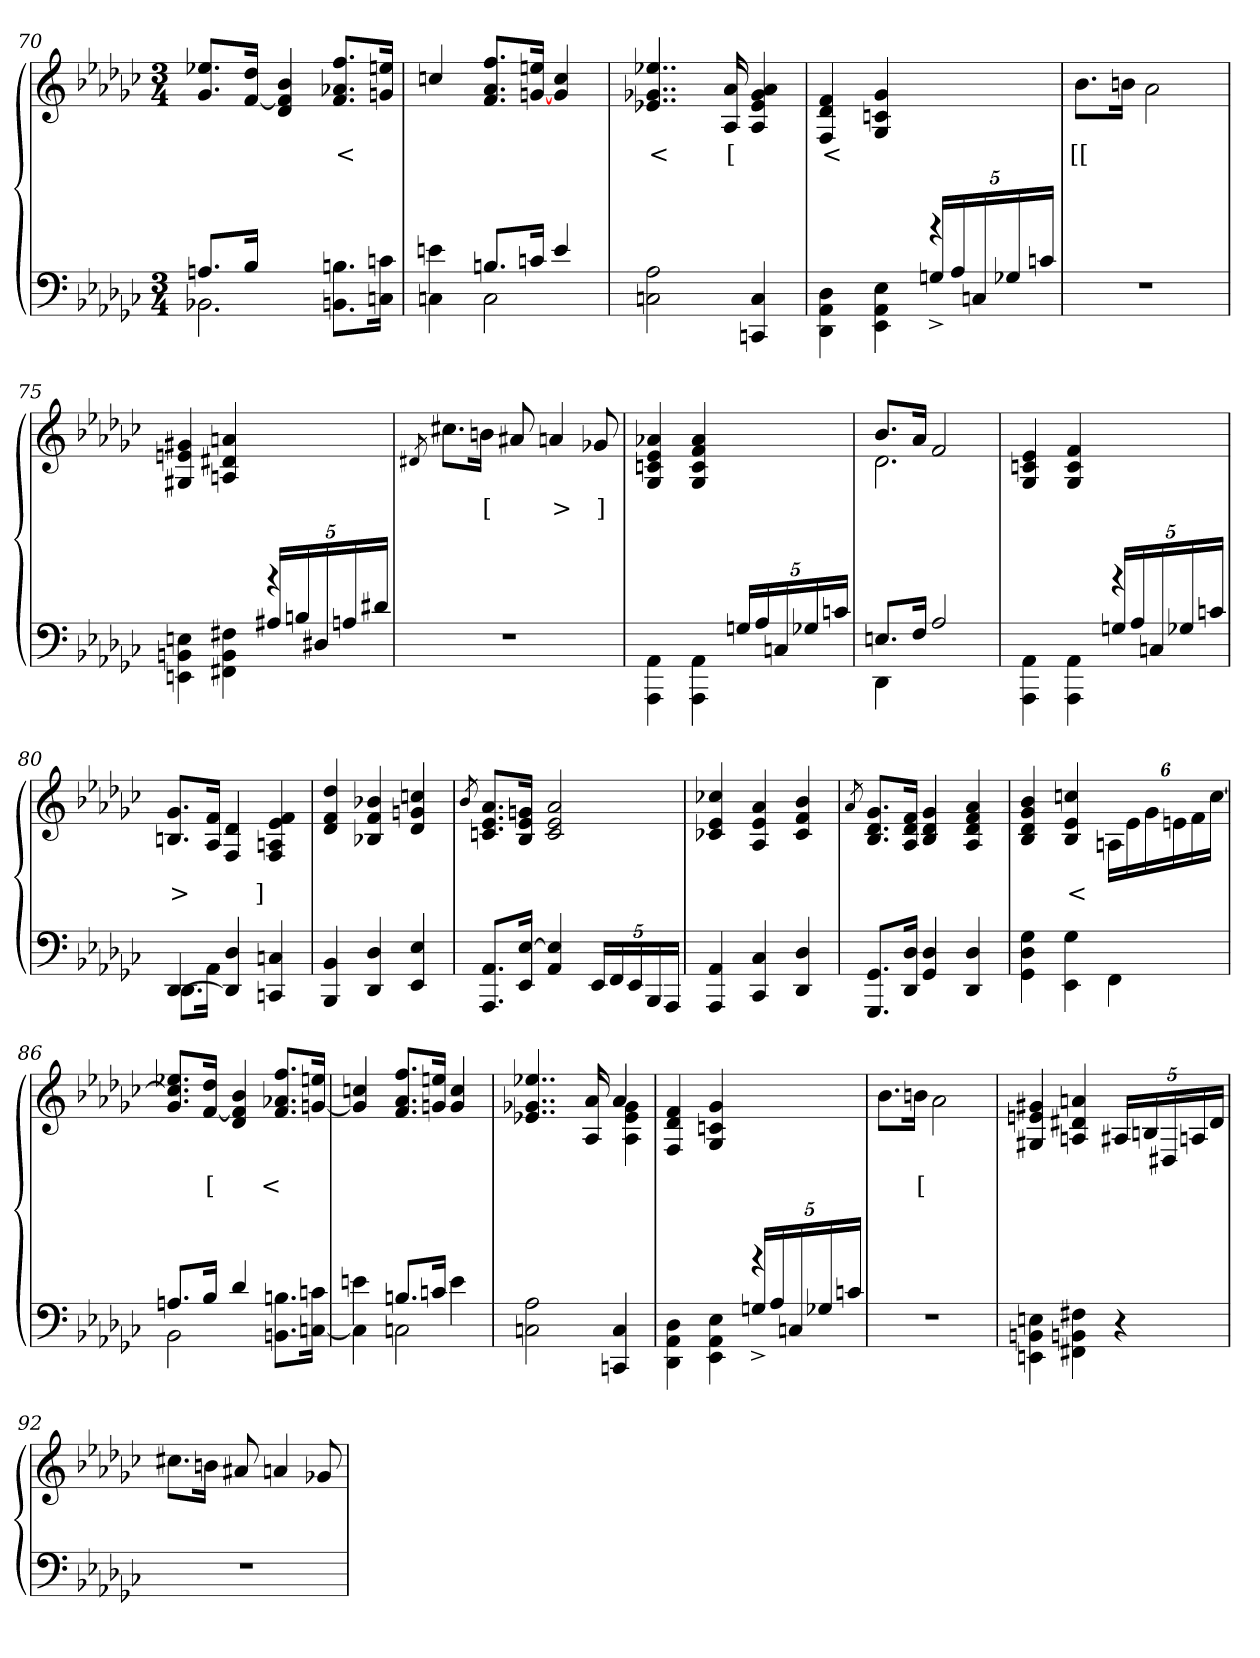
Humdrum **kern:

**kern	**kern	**text
*part2	*part1	*part1
*staff2	*staff1	*staff1
*clefF4	*clefG2	*
*k[b-e-a-d-g-c-]	*k[b-e-a-d-g-c-]	*
*M3/4	*M3/4	*
=70	=70	=70
*^	*	*
8.AnL	2.BB-X	8.ee-X/ 8.g-L	.
16B-Jk	.	16dd- [16fJk	.
4ryy	.	4b- 4f] 4d-	.
8.Bn\ 8.BBnL	.	8.ff/ 8.a-X 8.fL	<
16cn 16CnJk	.	16een 16gnJk	.
=71	=71	=71	=71
4en\	4C	4ccn/	.
8.BnL	2C	8.ff/ 8.a- 8.fL	.
16cnJk	.	16een [16gnJk	.
4e	.	4cc 4g	.
*v	*v	*	*
=72	=72	=72
2A- 2Cn	4..ee-X/ 4..g-X/ 4..e-X/	<
.	16a- 16A-	[
4C 4CC	4a- 4g- 4e- 4A-	.
=73	=73	=73
*^	*	*
4D-\ 4AA- 4DD-	2ryy	4f 4d- 4F	<
4E-\ 4AA- 4EE-	.	4g- 4cn 4G-	.
4r	20Gn^>/LL	4ryy	.
.	20A-/	.	.
.	20Cn/	.	.
.	20G-X/	.	.
.	20c/JJ	.	.
*v	*v	*	*
=74	=74	=74
2.r	8.b-L	[[
.	16bnJk	.
.	2a-\	.
=75	=75	=75
*^	*	*
4En\ 4BBn 4EEn	2ryy	4g#X 4en 4G#X	.
4F#X\ 4BB 4FF#X	.	4an 4d#X 4An	.
4r	20A#X/LL	4ryy	.
.	20Bn	.	.
.	20D#X	.	.
.	20An	.	.
.	20d#JJ	.	.
*v	*v	*	*
=76	=76	=76
.	8qd#X/	.
2.r	8.cc#XL	.
.	16bnJk	[
.	8a#X/	.
.	4an/	>
.	8g-X/	]
=77	=77	=77
*^	*	*
4AA-\ 4AAA-	2ryy	4a-X 4e- 4cn 4G-	.
4AA-\ 4AAA-	.	4a- 4f 4c 4G-	.
4ryy	20Gn/LL	4ryy	.
.	20A-	.	.
.	20Cn	.	.
.	20G-X	.	.
.	20cJJ	.	.
=78	=78	=78	=78
*	*	*^	*
8.EnL	4DD-	8.b-L	2.d-	.
16FJk	.	16a-Jk	.	.
2A-/	2ryy	2f	.	.
*	*	*v	*v	*
=79	=79	=79	=79
4AA-\ 4AAA-	2ryy	4e- 4cn 4G-	.
4AA-\ 4AAA-	.	4f 4c 4G-	.
4r	20Gn/LL	4ryy	.
.	20A-/	.	.
.	20Cn/	.	.
.	20G-X/	.	.
.	20c/JJ	.	.
=80	=80	=80	=80
[4DD-	8.DD-L	8.g- 8.BnL	>
.	16AA-Jk	16f 16A-Jk	.
2ryy	4D- 4DD-]	4d-/ 4F/	.
.	4Cn 4CCn	4f 4e- 4An 4F	]
*v	*v	*	*
=81	=81	=81
4BB- 4BBB-	4dd- 4f 4d-	.
4D- 4DD-	4b-X 4f 4B-X	.
4E- 4EE-	4ccn 4gn 4d-	.
=82	=82	=82
.	8qb-/	.
8.AA- 8.AAA-L	8.a- 8.e- 8.cnL	.
[16E- 16EE-Jk	16gn 16e- 16B-Jk	.
4E-] 4AA-	2a- 2e- 2c	.
20EE-LL	.	.
20FF	.	.
20EE-	.	.
20BBB-	.	.
20AAA-JJ	.	.
=83	=83	=83
4AA- 4AAA-	4cc-X 4e- 4c-X	.
4C- 4CC-	4a- 4e- 4A-	.
4D- 4DD-	4b- 4f 4c-	.
=84	=84	=84
.	8qa-/	.
8.GG- 8.GGG-L	8.g- 8.d- 8.B-L	.
16D- 16DD-Jk	16f 16d- 16A-Jk	.
4D- 4GG-	4g- 4d- 4B-	.
4D- 4DD-	4a- 4f 4d- 4A-	.
=85	=85	=85
4G-\ 4D-\ 4GG-\	4b- 4g- 4d- 4B-	.
4G-\ 4EE-\	4ccn 4e- 4B-	<
4FF\	24AnLL	.
.	24e-\	.
.	24g-\	.
.	24en\	.
.	24f\	.
.	[24cc\JJ	.
=86	=86	=86
*^	*	*
8.AnL	2BB-	8.ee-X/ 8.ccn] 8.g-L	.
16B-Jk	.	16dd- [16fJk	[
4d-	.	4b- 4f] 4d-	.
4ryy	8.Bn 8.BBnL	8.ff/ 8.a-X 8.fL	<
.	16cn [16CnJk	16een [16gnJk	.
=87	=87	=87	=87
4en\	4C]	4ccn 4gn]	.
8.BnL	2C	8.ff/ 8.a- 8.fL	.
16cnJk	.	16een 16gnJk	.
4e\	.	4cc 4g	.
*v	*v	*	*
=88	=88	=88
*	*^	*
2A- 2Cn	4..ee-X 4..g-X 4..e-X	2ryy	.
.	16a- 16A-	.	.
4C 4CC	4a-	4g- 4e- 4A-	.
*	*v	*v	*
=89	=89	=89
*^	*	*
4D-\ 4AA- 4DD-	2ryy	4f 4d- 4F	.
4E-\ 4AA- 4EE-	.	4g- 4cn 4G-	.
4r	20Gn^>/LL	4ryy	.
.	20A-	.	.
.	20Cn	.	.
.	20G-X	.	.
.	20cJJ	.	.
*v	*v	*	*
=90	=90	=90
2.r	8.b-L	.
.	16bnJk	[
.	2a-\	.
=91	=91	=91
4En\ 4BBn 4EEn	4g#X 4en 4G#X	.
4F#X\ 4BBn 4FF#X	4an 4d#X 4An	.
4r	20A#XLL	.
.	20Bn	.
.	20D#	.
.	20An	.
.	20d#JJ	.
=92	=92	=92
2.r	8.cc#XL	.
.	16bnJk	.
.	8a#X	.
.	4an	.
.	8g-X	.
=	=	=
*-	*-	*-
